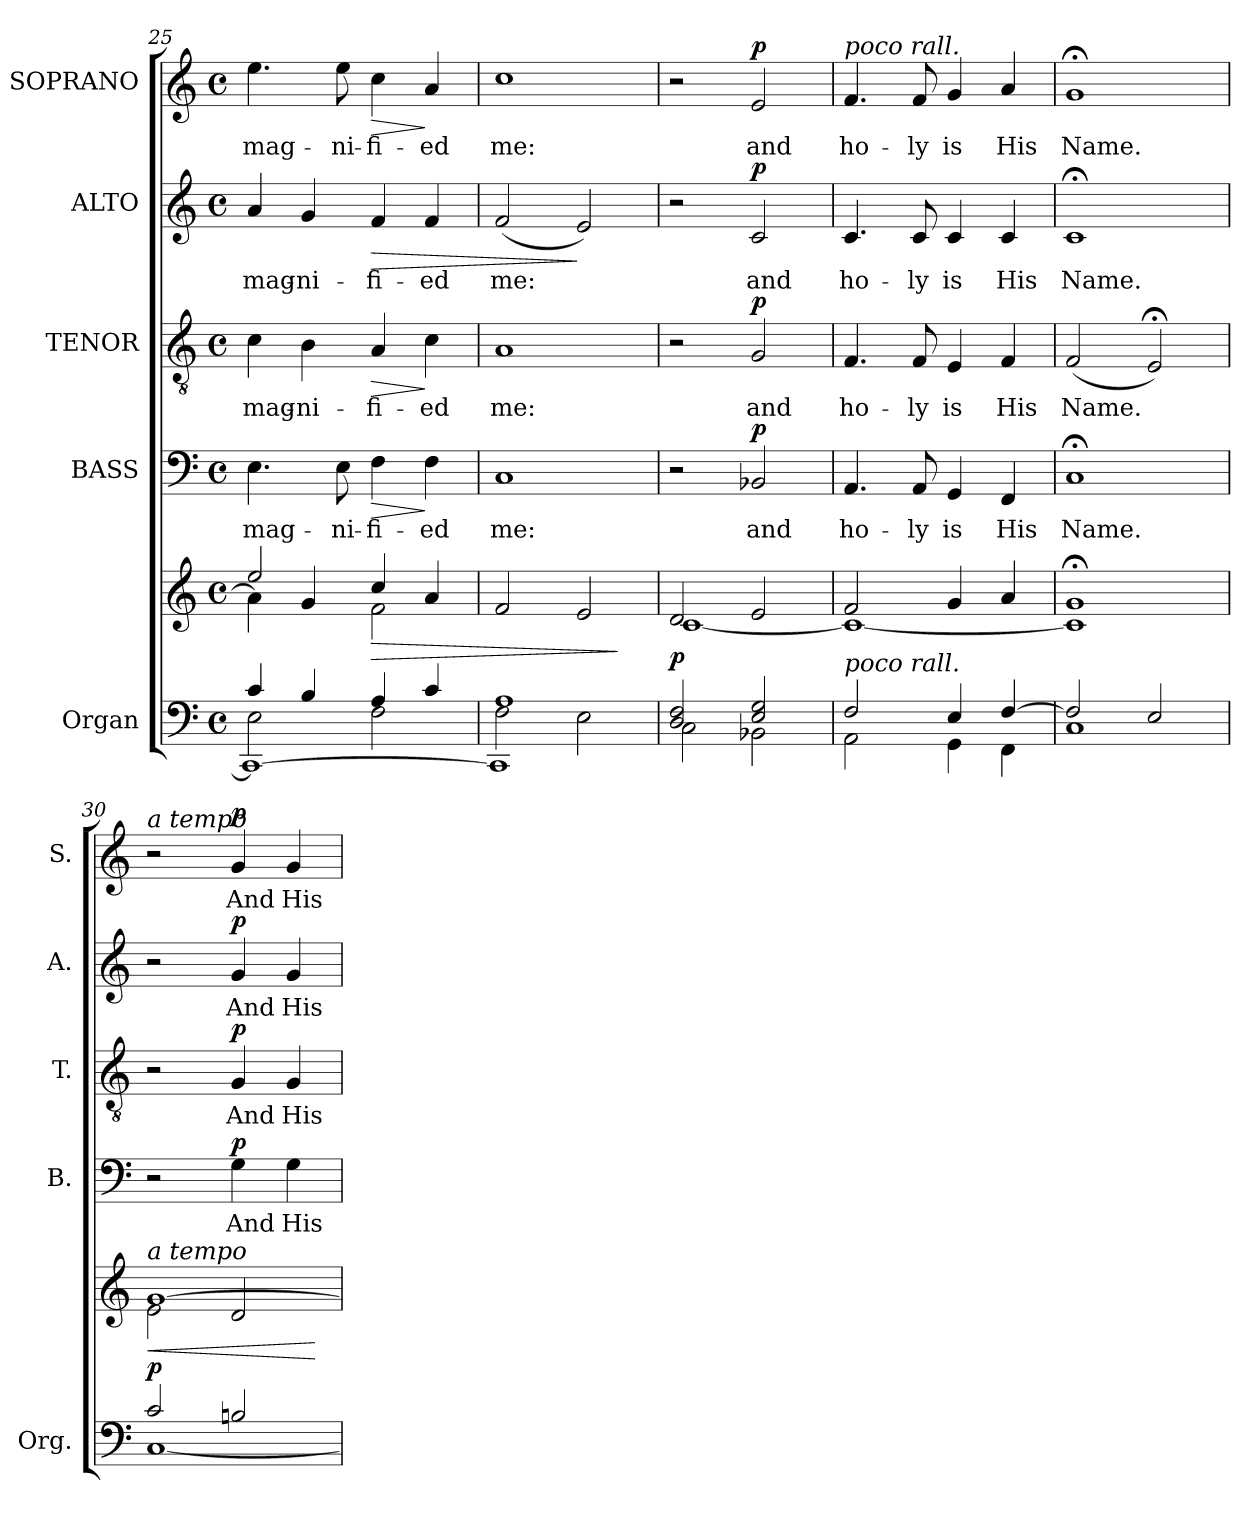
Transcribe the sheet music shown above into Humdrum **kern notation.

**kern	**kern	**dynam	**kern	**text	**dynam	**kern	**text	**dynam	**kern	**text	**dynam	**kern	**text	**dynam
*part5	*part5	*part5	*part4	*part4	*part4	*part3	*part3	*part3	*part2	*part2	*part2	*part1	*part1	*part1
*staff6	*staff5	*staff5/6	*staff4	*staff4	*staff4	*staff3	*staff3	*staff3	*staff2	*staff2	*staff2	*staff1	*staff1	*staff1
*I"Organ	*	*	*I"BASS	*	*	*I"TENOR	*	*	*I"ALTO	*	*	*I"SOPRANO	*	*
*I'Org.	*	*	*I'B.	*	*	*I'T.	*	*	*I'A.	*	*	*I'S.	*	*
*clefF4	*clefG2	*	*clefF4	*	*	*clefGv2	*	*	*clefG2	*	*	*clefG2	*	*
*	*	*	*	*	*	*ITrd7c12	*	*	*	*	*	*	*	*
*k[]	*k[]	*	*k[]	*	*	*k[]	*	*	*k[]	*	*	*k[]	*	*
*C:	*C:	*	*C:	*	*	*C:	*	*	*C:	*	*	*C:	*	*
*M4/4	*M4/4	*	*M4/4	*	*	*M4/4	*	*	*M4/4	*	*	*M4/4	*	*
*met(c)	*met(c)	*	*met(c)	*	*	*met(c)	*	*	*met(c)	*	*	*met(c)	*	*
=25	=25	=25	=25	=25	=25	=25	=25	=25	=25	=25	=25	=25	=25	=25
*^	*^	*	*	*	*	*	*	*	*	*	*	*	*	*
*	*^	*	*	*	*	*	*	*	*	*	*	*	*	*	*	*
!	!	!	!	!	!	!	!LO:LY:b:color=#000000	!	!	!	!	!	!	!	!	!	!
!	!	!	!	!	!	!	!	!	!	!LO:LY:b:color=#000000	!	!	!	!	!	!	!
!	!	!	!	!	!	!	!	!	!	!	!	!	!LO:LY:b:color=#000000	!	!	!	!
!	!	!	!	!	!	!	!	!	!	!	!	!	!	!	!	!LO:LY:b:color=#000000	!
4ci/	2Ei\	1CCi_<	2eei/	4ai\]	.	4.Ei\	mag-	.	4Ci\	mag-	.	4ai/	mag-	.	4.eei\	mag-	.
!	!	!	!	!	!	!	!	!	!	!LO:LY:b:color=#000000	!	!	!	!	!	!	!
!	!	!	!	!	!	!	!	!	!	!	!	!	!LO:LY:b:color=#000000	!	!	!	!
4Bi/	.	.	.	4gi/	.	.	.	.	4BBi\	-ni-	.	4gi/	-ni-	.	.	.	.
!	!	!	!	!	!	!	!LO:LY:b:color=#000000	!	!	!	!	!	!	!	!	!	!
!	!	!	!	!	!	!	!	!	!	!	!	!	!	!	!	!LO:LY:b:color=#000000	!
.	.	.	.	.	.	8Ei\	-ni-	.	.	.	.	.	.	.	8eei\	-ni-	.
!	!	!	!	!	!LO:HP:b	!	!	!	!	!	!	!	!	!	!	!	!
!	!	!	!	!	!	!	!LO:LY:b:color=#000000	!LO:HP:b	!	!	!	!	!	!	!	!	!
!	!	!	!	!	!	!	!	!	!	!LO:LY:b:color=#000000	!LO:HP:b	!	!	!	!	!	!
!	!	!	!	!	!	!	!	!	!	!	!	!	!LO:LY:b:color=#000000	!LO:HP:b	!	!	!
!	!	!	!	!	!	!	!	!	!	!	!	!	!	!	!	!LO:LY:b:color=#000000	!LO:HP:b
4Ai/	2Fi\	.	4cci/	2fi\	>	4Fi\	-fi-	>	4AAi/	-fi-	>	4fi/	-fi-	>	4cci\	-fi-	>
!	!	!	!	!	!	!	!LO:LY:b:color=#000000	!	!	!	!	!	!	!	!	!	!
!	!	!	!	!	!	!	!	!	!	!LO:LY:b:color=#000000	!	!	!	!	!	!	!
!	!	!	!	!	!	!	!	!	!	!	!	!	!LO:LY:b:color=#000000	!	!	!	!
!	!	!	!	!	!	!	!	!	!	!	!	!	!	!	!	!LO:LY:b:color=#000000	!
4ci/	.	.	4ai/	.	.	4Fi\	-ed	]	4Ci\	-ed	]	4fi/	-ed	.	4ai/	-ed	]
*	*	*	*v	*v	*	*	*	*	*	*	*	*	*	*	*	*	*
=26	=26	=26	=26	=26	=26	=26	=26	=26	=26	=26	=26	=26	=26	=26	=26	=26
!	!	!	!	!	!	!LO:LY:b:color=#000000	!	!	!	!	!	!	!	!	!	!
!	!	!	!	!	!	!	!	!	!LO:LY:b:color=#000000	!	!	!	!	!	!	!
!	!	!	!	!	!	!	!	!	!	!	!	!LO:LY:b:color=#000000	!	!	!	!
!	!	!	!	!	!	!	!	!	!	!	!	!	!	!	!LO:LY:b:color=#000000	!
1Ai	2Fi\	1CCi]	2fi/	.	1Ci	me:	.	1AAi	me:	.	(2fi/	me:	.	1cci	me:	.
.	2Ei\	.	2ei/	.	.	.	.	.	.	.	2ei/)	.	]	.	.	.
*v	*v	*v	*	*	*	*	*	*	*	*	*	*	*	*	*	*
.	.	]	.	.	.	.	.	.	.	.	.	.	.	.
=27	=27	=27	=27	=27	=27	=27	=27	=27	=27	=27	=27	=27	=27	=27
*^	*^	*	*	*	*	*	*	*	*	*	*	*	*	*
2Di/ 2Fi	2Ci\	2di/	[<1ci	p	2r	.	.	2r	.	.	2r	.	.	2r	.	.
!	!	!	!	!	!	!LO:LY:b:color=#000000	!	!	!	!	!	!	!	!	!	!
!	!	!	!	!	!	!	!	!	!LO:LY:b:color=#000000	!	!	!	!	!	!	!
!	!	!	!	!	!	!	!	!	!	!	!	!LO:LY:b:color=#000000	!	!	!	!
!	!	!	!	!	!	!	!	!	!	!	!	!	!	!	!LO:LY:b:color=#000000	!
2Ei/ 2Gi	2BB-Xi\	2ei/	.	.	2BB-Xi/	and	p	2GGi/	and	p	2ci/	and	p	2ei/	and	p
=28	=28	=28	=28	=28	=28	=28	=28	=28	=28	=28	=28	=28	=28	=28	=28	=28
!	!	!	!	!	!	!LO:LY:b:color=#000000	!	!	!	!	!	!	!	!	!	!
!	!	!	!	!	!	!	!	!	!LO:LY:b:color=#000000	!	!	!	!	!	!	!
!	!	!	!	!	!	!	!	!	!	!	!	!LO:LY:b:color=#000000	!	!	!	!
!	!	!	!	!	!	!	!	!	!	!	!	!	!	!LO:TX:a:i:t=poco rall.	!	!
!LO:TX:a:i:t=poco rall.	!	!	!	!	!	!	!	!	!	!	!	!	!	!	!	!
!	!	!	!	!	!	!	!	!	!	!	!	!	!	!	!LO:LY:b:color=#000000	!
2Fi/	2AAi\	2fi/	1ci_<	.	4.AAi/	ho-	.	4.FFi/	ho-	.	4.ci/	ho-	.	4.fi/	ho-	.
!	!	!	!	!	!	!LO:LY:b:color=#000000	!	!	!	!	!	!	!	!	!	!
!	!	!	!	!	!	!	!	!	!LO:LY:b:color=#000000	!	!	!	!	!	!	!
!	!	!	!	!	!	!	!	!	!	!	!	!LO:LY:b:color=#000000	!	!	!	!
!	!	!	!	!	!	!	!	!	!	!	!	!	!	!	!LO:LY:b:color=#000000	!
.	.	.	.	.	8AAi/	-ly	.	8FFi/	-ly	.	8ci/	-ly	.	8fi/	-ly	.
!	!	!	!	!	!	!LO:LY:b:color=#000000	!	!	!	!	!	!	!	!	!	!
!	!	!	!	!	!	!	!	!	!LO:LY:b:color=#000000	!	!	!	!	!	!	!
!	!	!	!	!	!	!	!	!	!	!	!	!LO:LY:b:color=#000000	!	!	!	!
!	!	!	!	!	!	!	!	!	!	!	!	!	!	!	!LO:LY:b:color=#000000	!
4Ei/	4GGi\	4gi/	.	.	4GGi/	is	.	4EEi/	is	.	4ci/	is	.	4gi/	is	.
!	!	!	!	!	!	!LO:LY:b:color=#000000	!	!	!	!	!	!	!	!	!	!
!	!	!	!	!	!	!	!	!	!LO:LY:b:color=#000000	!	!	!	!	!	!	!
!	!	!	!	!	!	!	!	!	!	!	!	!LO:LY:b:color=#000000	!	!	!	!
!	!	!	!	!	!	!	!	!	!	!	!	!	!	!	!LO:LY:b:color=#000000	!
[>4Fi/	4FFi\	4ai/	.	.	4FFi/	His	.	4FFi/	His	.	4ci/	His	.	4ai/	His	.
!!LO:LB:g=z
=29	=29	=29	=29	=29	=29	=29	=29	=29	=29	=29	=29	=29	=29	=29	=29	=29
!	!	!	!	!	!	!LO:LY:b:color=#000000	!	!	!	!	!	!	!	!	!	!
!	!	!	!	!	!	!	!	!	!LO:LY:b:color=#000000	!	!	!	!	!	!	!
!	!	!	!	!	!	!	!	!	!	!	!	!LO:LY:b:color=#000000	!	!	!	!
!	!	!	!	!	!	!	!	!	!	!	!	!	!	!	!LO:LY:b:color=#000000	!
2Fi/]	1Ci	1g;i	1ci]	.	1C;i	Name.	.	(2FFi/	Name.	.	1c;i	Name.	.	1g;i	Name.	.
2Ei/	.	.	.	.	.	.	.	2EE;i/)	.	.	.	.	.	.	.	.
=30	=30	=30	=30	=30	=30	=30	=30	=30	=30	=30	=30	=30	=30	=30	=30	=30
!	!	!	!	!	!	!	!	!	!	!	!	!	!	!LO:TX:a:i:t=a tempo	!	!
!	!	!LO:TX:a:i:t=a tempo	!	!	!	!	!	!	!	!	!	!	!	!	!	!
!	!	!	!	!LO:HP:b	!	!	!	!	!	!	!	!	!	!	!	!
2ci/	[<1Ci	[>1gi	2ei\	< p	2r	.	.	2r	.	.	2r	.	.	2r	.	.
!	!	!	!	!	!	!LO:LY:b:color=#000000	!	!	!	!	!	!	!	!	!	!
!	!	!	!	!	!	!	!	!	!LO:LY:b:color=#000000	!	!	!	!	!	!	!
!	!	!	!	!	!	!	!	!	!	!	!	!LO:LY:b:color=#000000	!	!	!	!
!	!	!	!	!	!	!	!	!	!	!	!	!	!	!	!LO:LY:b:color=#000000	!
2Bni/	.	.	2di/	.	4Gi\	And	p	4GGi/	And	p	4gi/	And	p	4gi/	And	p
!	!	!	!	!	!	!LO:LY:b:color=#000000	!	!	!	!	!	!	!	!	!	!
!	!	!	!	!	!	!	!	!	!LO:LY:b:color=#000000	!	!	!	!	!	!	!
!	!	!	!	!	!	!	!	!	!	!	!	!LO:LY:b:color=#000000	!	!	!	!
!	!	!	!	!	!	!	!	!	!	!	!	!	!	!	!LO:LY:b:color=#000000	!
.	.	.	.	.	4Gi\	His	.	4GGi/	His	.	4gi/	His	.	4gi/	His	.
*v	*v	*	*	*	*	*	*	*	*	*	*	*	*	*	*	*
*	*v	*v	*	*	*	*	*	*	*	*	*	*	*	*	*
.	.	[	.	.	.	.	.	.	.	.	.	.	.	.
=	=	=	=	=	=	=	=	=	=	=	=	=	=	=
*-	*-	*-	*-	*-	*-	*-	*-	*-	*-	*-	*-	*-	*-	*-
